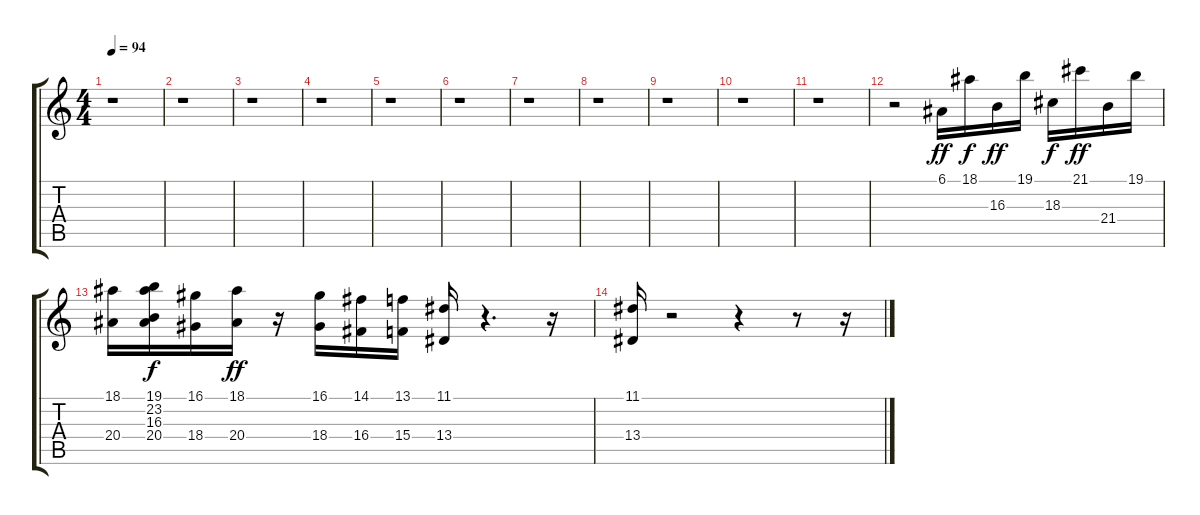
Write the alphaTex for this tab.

\track "" {instrument dulcimer}
\staff {score tabs}
\tuning (E4 B3 G3 D3 A2 E2) {hide}
\ts (4 4)
\tempo 94
\clef g2
\ks c
r.1{dy ff} |
r.1 |
r.1 |
r.1 |
r.1 |
r.1 |
r.1 |
r.1 |
r.1 |
r.1 |
r.1 |
r.2 6.1.16 18.1.16{dy f} 16.3.16{dy ff} 19.1.16 18.3.16{dy f} 21.1.16{dy ff} 21.4.16 19.1.16 |
(18.1 20.4).16 (19.1 23.2 16.3 20.4).16{dy f} (16.1 18.4).16 (18.1 20.4).16{dy ff} r.16 (16.1 18.4).16 (14.1 16.4).16 (13.1 15.4).16 (11.1 13.4).16 r.4{d} r.16 |
(11.1 13.4).16 r.2 r.4 r.8 r.16
